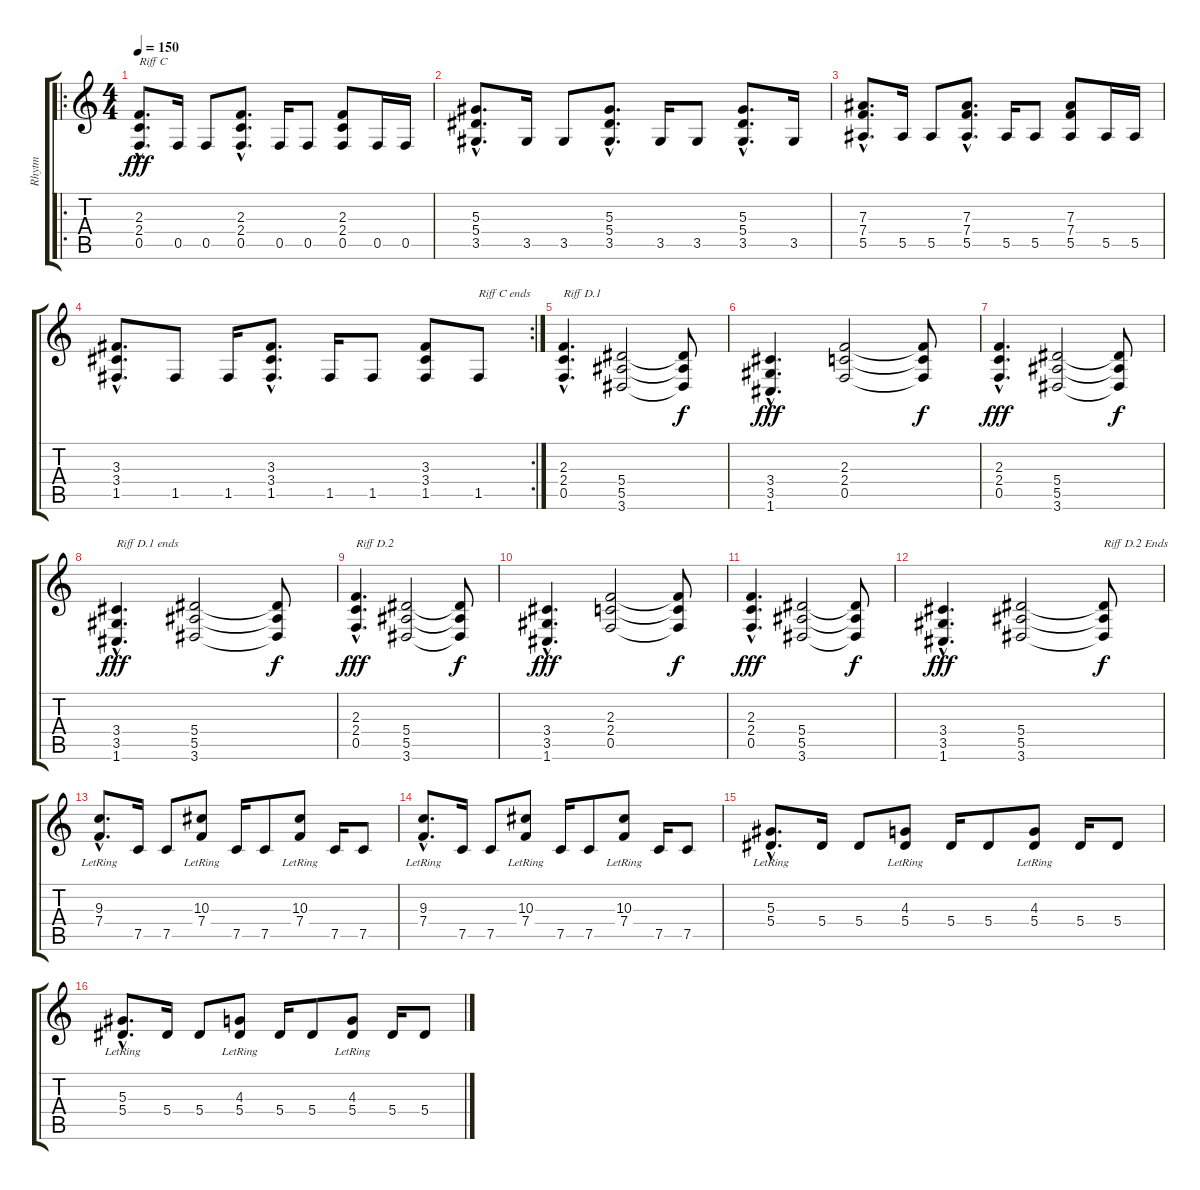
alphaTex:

\track ("Rhytm" "Rhytm") {instrument distortionguitar}
\staff {score tabs}
\tuning (C4 G3 Eb3 Bb2 F2 C2) {hide}
\ro
\ts (4 4)
\tempo 150
\clef g2
\ks c
(2.3{hac} 2.4{hac} 0.5{hac}).8{d txt "Riff C" dy fff} 0.5.16 0.5.8 (2.3{hac} 2.4{hac} 0.5{hac}).8{d} 0.5.16 0.5.8 (2.3 2.4 0.5).8 0.5.16 0.5.16 |
(5.3{hac} 5.4{hac} 3.5{hac}).8{d} 3.5.16 3.5.8 (5.3{hac} 5.4{hac} 3.5{hac}).8{d} 3.5.16 3.5.8 (5.3{hac} 5.4{hac} 3.5{hac}).8{d} 3.5.16 |
(7.3{hac} 7.4{hac} 5.5{hac}).8{d} 5.5.16 5.5.8 (7.3{hac} 7.4{hac} 5.5{hac}).8{d} 5.5.16 5.5.8 (7.3 7.4 5.5).8 5.5.16 5.5.16 |
\rc 2
(3.3{hac} 3.4{hac} 1.5{hac}).8{d} 1.5.8 1.5.16 (3.3{hac} 3.4{hac} 1.5{hac}).8{d} 1.5.16 1.5.8 (3.3 3.4 1.5).8 1.5.8{txt "Riff C ends"} |
(2.3{hac} 2.4{hac} 0.5{hac}).4{d txt "Riff D.1"} (5.4 5.5 3.6).2 (5.4{t} 5.5{t} 3.6{t}).8{dy f} |
(3.4{hac} 3.5{hac} 1.6{hac}).4{d dy fff} (2.3 2.4 0.5).2 (2.3{t} 2.4{t} 0.5{t}).8{dy f} |
(2.3{hac} 2.4{hac} 0.5{hac}).4{d dy fff} (5.4 5.5 3.6).2 (5.4{t} 5.5{t} 3.6{t}).8{dy f} |
(3.4{hac} 3.5{hac} 1.6{hac}).4{d txt "Riff D.1 ends" dy fff} (5.4 5.5 3.6).2 (5.4{t} 5.5{t} 3.6{t}).8{dy f} |
(2.3{hac} 2.4{hac} 0.5{hac}).4{d txt "Riff D.2" dy fff} (5.4 5.5 3.6).2 (5.4{t} 5.5{t} 3.6{t}).8{dy f} |
(3.4{hac} 3.5{hac} 1.6{hac}).4{d dy fff} (2.3 2.4 0.5).2 (2.3{t} 2.4{t} 0.5{t}).8{dy f} |
(2.3{hac} 2.4{hac} 0.5{hac}).4{d dy fff} (5.4 5.5 3.6).2 (5.4{t} 5.5{t} 3.6{t}).8{dy f} |
(3.4{hac} 3.5{hac} 1.6{hac}).4{d dy fff} (5.4 5.5 3.6).2 (5.4{t} 5.5{t} 3.6{t}).8{txt "Riff D.2 Ends" dy f} |
(9.3{hac lr} 7.4{hac lr}).8{d} 7.5.16 7.5.8 (10.3{lr} 7.4{lr}).8{volume 8} 7.5.16 7.5.8 (10.3{lr} 7.4{lr}).8 7.5.16 7.5.8 |
(9.3{hac lr} 7.4{hac lr}).8{d} 7.5.16 7.5.8 (10.3{lr} 7.4{lr}).8 7.5.16 7.5.8 (10.3{lr} 7.4{lr}).8 7.5.16 7.5.8 |
(5.3{hac lr} 5.4{hac lr}).8{d} 5.4.16 5.4.8 (4.3{lr} 5.4{lr}).8 5.4.16 5.4.8 (4.3{lr} 5.4{lr}).8 5.4.16 5.4.8 |
(5.3{hac lr} 5.4{hac lr}).8{d} 5.4.16 5.4.8 (4.3{lr} 5.4{lr}).8 5.4.16 5.4.8 (4.3{lr} 5.4{lr}).8 5.4.16 5.4.8
